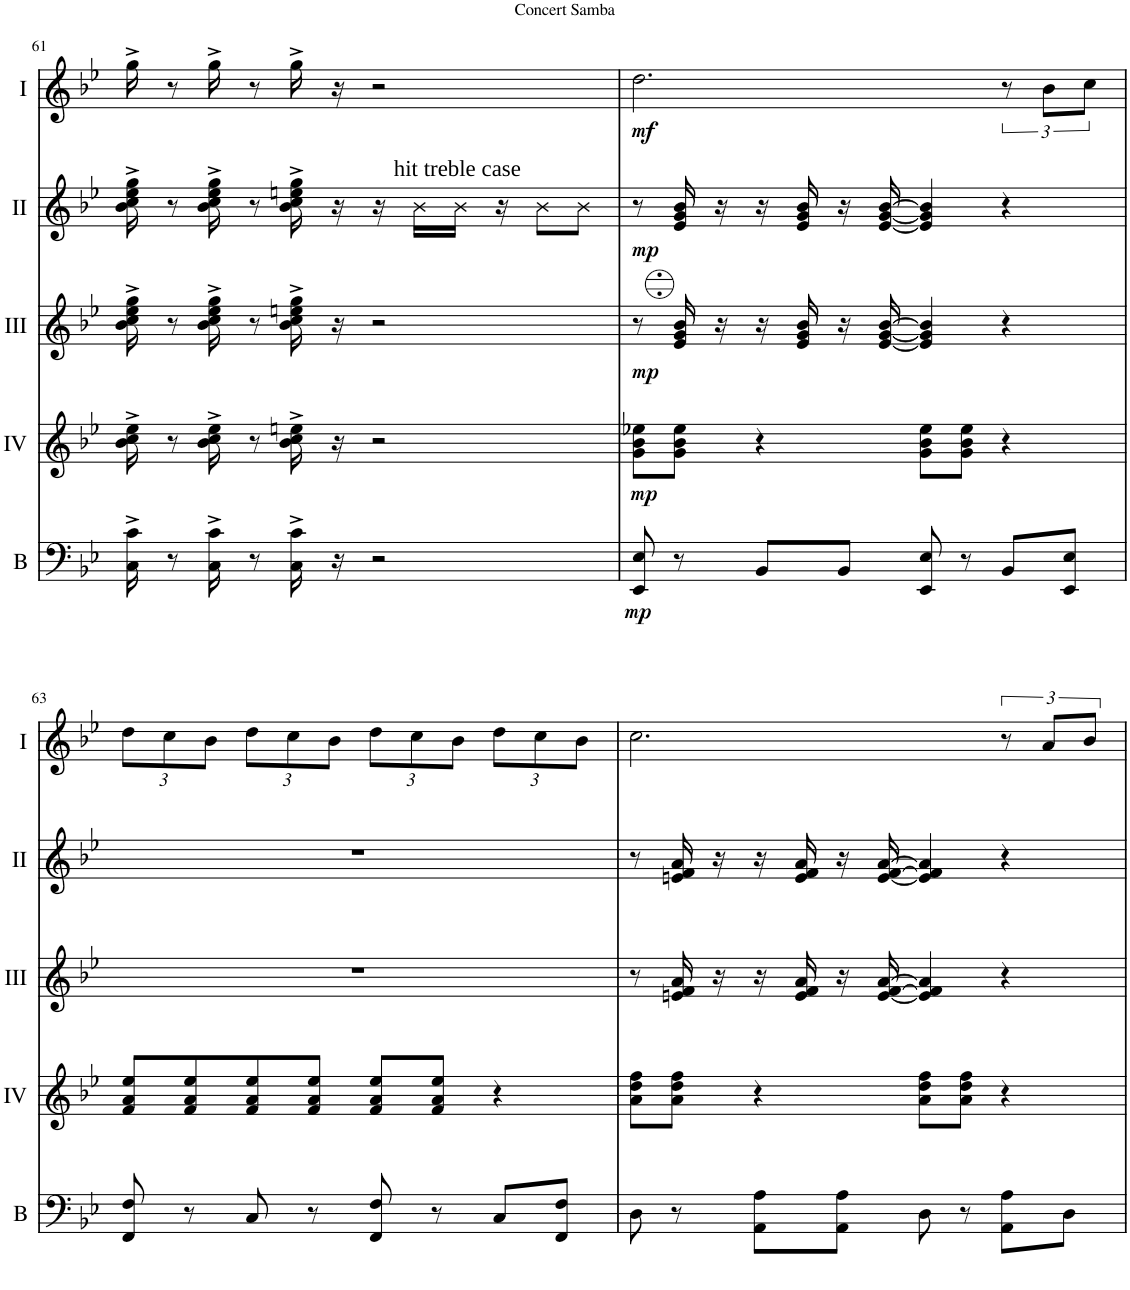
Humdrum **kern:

**kern	**dynam	**kern	**dynam	**kern	**dynam	**kern	**dynam	**kern	**dynam
*part5	*part5	*part4	*part4	*part3	*part3	*part2	*part2	*part1	*part1
*staff5	*staff5	*staff4	*staff4	*staff3	*staff3	*staff2	*staff2	*staff1	*staff1
*I"Bass	*	*I"Acc. 4	*	*I"Acc. 3	*	*I"Acc. 2	*	*I"Acc. 1	*
*I'B	*	*	*	*	*	*	*	*	*
!!LO:PB:g=z
*clefF4	*	*clefG2	*	*clefG2	*	*clefG2	*	*clefG2	*
*Trd7c12	*	*Trd7c12	*	*Trd7c12	*	*Trd7c12	*	*Trd7c12	*
*k[b-e-]	*	*k[b-e-]	*	*k[b-e-]	*	*k[b-e-]	*	*k[b-e-]	*
*M4/4	*	*M4/4	*	*M4/4	*	*M4/4	*	*M4/4	*
*met(c)	*	*met(c)	*	*met(c)	*	*met(c)	*	*met(c)	*
=61	=61	=61	=61	=61	=61	=61	=61	=61	=61
16C\^ 16c\^	.	16b-\^ 16cc\^ 16ee-\^	.	16b-\^ 16cc\^ 16ee-\^ 16gg\^	.	16bb-\^ 16ccc\^ 16eee-\^ 16ggg\^	.	16gg^\	.
8r	.	8r	.	8r	.	8r	.	8r	.
16C\^ 16c\^	.	16b-\^ 16cc\^ 16ee-\^	.	16b-\^ 16cc\^ 16ee-\^ 16gg\^	.	16bb-\^ 16ccc\^ 16eee-\^ 16ggg\^	.	16gg^\	.
8r	.	8r	.	8r	.	8r	.	8r	.
16C\^ 16c\^	.	16b-\^ 16cc\^ 16een\^	.	16b-\^ 16cc\^ 16een\^ 16gg\^	.	16bb-\^ 16ccc\^ 16eeen\^ 16ggg\^	.	16gg^\	.
16r	.	16r	.	16r	.	16r	.	16r	.
2r	.	2r	.	2r	.	16r	.	2r	.
!	!	!	!	!	!	!LO:TX:a:t=hit treble case	!	!	!
.	.	.	.	.	.	16b-\LL	.	.	.
.	.	.	.	.	.	16b-\JJ	.	.	.
.	.	.	.	.	.	16r	.	.	.
.	.	.	.	.	.	8b-\L	.	.	.
.	.	.	.	.	.	8b-\J	.	.	.
=62	=62	=62	=62	=62	=62	=62	=62	=62	=62
!	!LO:DY:b	!	!LO:DY:b	!	!LO:DY:b	!	!LO:DY:b	!	!LO:DY:b
8EE-/ 8E-/	mp	8g\ 8b-\ 8ee-X\L	mp	8r	mp	8r	mp	2.dd\	mf
8r	.	8g\ 8b-\ 8ee-\J	.	16e-/ 16g/ 16b-/	.	16ee-/ 16gg/ 16bb-/	.	.	.
.	.	.	.	16r	.	16r	.	.	.
8BB-/L	.	4r	.	16r	.	16r	.	.	.
.	.	.	.	16e-/ 16g/ 16b-/	.	16ee-/ 16gg/ 16bb-/	.	.	.
8BB-/J	.	.	.	16r	.	16r	.	.	.
.	.	.	.	[16e-/ [16g/ [16b-/	.	[16ee-/ [16gg/ [16bb-/	.	.	.
8EE-/ 8E-/	.	8g\ 8b-\ 8ee-\L	.	4e-/] 4g/] 4b-/]	.	4ee-/] 4gg/] 4bb-/]	.	.	.
8r	.	8g\ 8b-\ 8ee-\J	.	.	.	.	.	.	.
8BB-/L	.	4r	.	4r	.	4r	.	12r	.
.	.	.	.	.	.	.	.	12b-\L	.
8EE-/ 8E-/J	.	.	.	.	.	.	.	.	.
.	.	.	.	.	.	.	.	12cc\J	.
!!LO:LB:g=z
=63	=63	=63	=63	=63	=63	=63	=63	=63	=63
*	*	*	*	*	*	*	*	*Xbrackettup	*
8FF/ 8F/	.	8f/ 8a/ 8ee-/L	.	1r	.	1r	.	12dd\L	.
.	.	.	.	.	.	.	.	12cc\	.
8r	.	8f/ 8a/ 8ee-/	.	.	.	.	.	.	.
.	.	.	.	.	.	.	.	12b-\J	.
8C/	.	8f/ 8a/ 8ee-/	.	.	.	.	.	12dd\L	.
.	.	.	.	.	.	.	.	12cc\	.
8r	.	8f/ 8a/ 8ee-/J	.	.	.	.	.	.	.
.	.	.	.	.	.	.	.	12b-\J	.
8FF/ 8F/	.	8f/ 8a/ 8ee-/L	.	.	.	.	.	12dd\L	.
.	.	.	.	.	.	.	.	12cc\	.
8r	.	8f/ 8a/ 8ee-/J	.	.	.	.	.	.	.
.	.	.	.	.	.	.	.	12b-\J	.
8C/L	.	4r	.	.	.	.	.	12dd\L	.
.	.	.	.	.	.	.	.	12cc\	.
8FF/ 8F/J	.	.	.	.	.	.	.	.	.
.	.	.	.	.	.	.	.	12b-\J	.
=64	=64	=64	=64	=64	=64	=64	=64	=64	=64
8D\	.	8a\ 8dd\ 8ff\L	.	8r	.	8r	.	2.cc\	.
8r	.	8a\ 8dd\ 8ff\J	.	16en/ 16f/ 16a/	.	16een/ 16ff/ 16aa/	.	.	.
.	.	.	.	16r	.	16r	.	.	.
8AA\ 8A\L	.	4r	.	16r	.	16r	.	.	.
.	.	.	.	16e/ 16f/ 16a/	.	16ee/ 16ff/ 16aa/	.	.	.
8AA\ 8A\J	.	.	.	16r	.	16r	.	.	.
.	.	.	.	[16e/ [16f/ [16a/	.	[16ee/ [16ff/ [16aa/	.	.	.
8D\	.	8a\ 8dd\ 8ff\L	.	4e/] 4f/] 4a/]	.	4ee/] 4ff/] 4aa/]	.	.	.
8r	.	8a\ 8dd\ 8ff\J	.	.	.	.	.	.	.
*	*	*	*	*	*	*	*	*brackettup	*
8AA\ 8A\L	.	4r	.	4r	.	4r	.	12r	.
.	.	.	.	.	.	.	.	12a/L	.
8D\J	.	.	.	.	.	.	.	.	.
.	.	.	.	.	.	.	.	12b-/J	.
=	=	=	=	=	=	=	=	=	=
*-	*-	*-	*-	*-	*-	*-	*-	*-	*-
